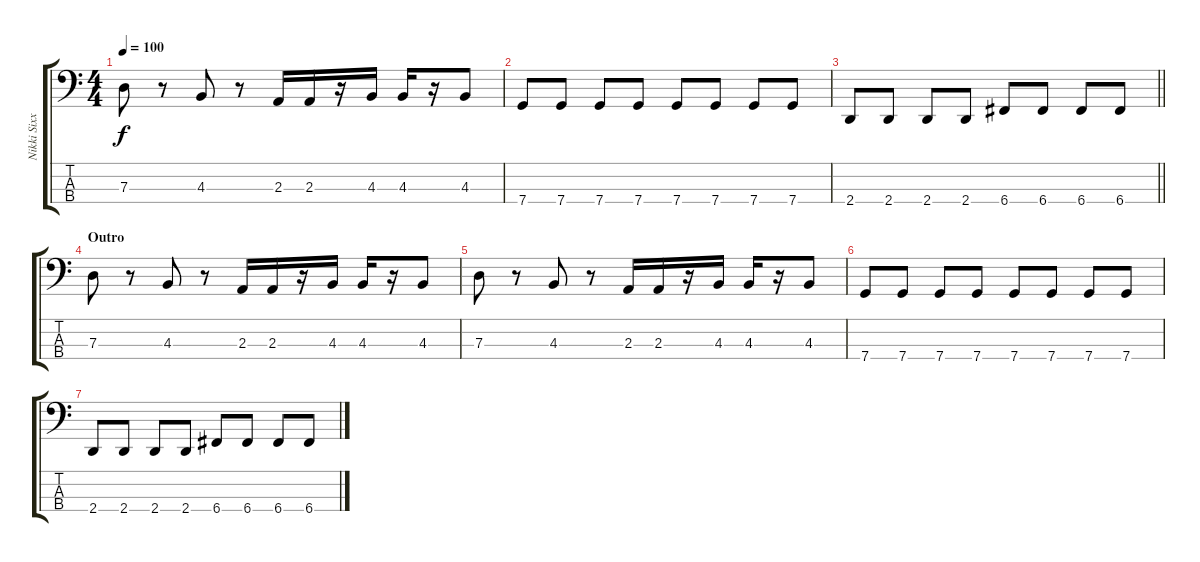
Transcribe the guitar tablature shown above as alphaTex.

\track ("Nikki Sixx" "Nikki Sixx") {instrument electricbassfinger}
\staff {score tabs}
\tuning (F2 C2 G1 C1) {hide}
\ts (4 4)
\tempo 100
\clef f4
\ks c
7.3.8{dy f} r.8 4.3.8 r.8 2.3.16 2.3.16 r.16 4.3.16 4.3.16 r.16 4.3.8 |
7.4.8 7.4.8 7.4.8 7.4.8 7.4.8 7.4.8 7.4.8 7.4.8 |
\barLineRight lightlight
2.4.8 2.4.8 2.4.8 2.4.8 6.4.8 6.4.8 6.4.8 6.4.8 |
\section ("" "Outro")
7.3.8 r.8 4.3.8 r.8 2.3.16 2.3.16 r.16 4.3.16 4.3.16 r.16 4.3.8 |
7.3.8 r.8 4.3.8 r.8 2.3.16 2.3.16 r.16 4.3.16 4.3.16 r.16 4.3.8 |
7.4.8 7.4.8 7.4.8 7.4.8 7.4.8 7.4.8 7.4.8 7.4.8 |
2.4.8 2.4.8 2.4.8 2.4.8 6.4.8 6.4.8 6.4.8 6.4.8
